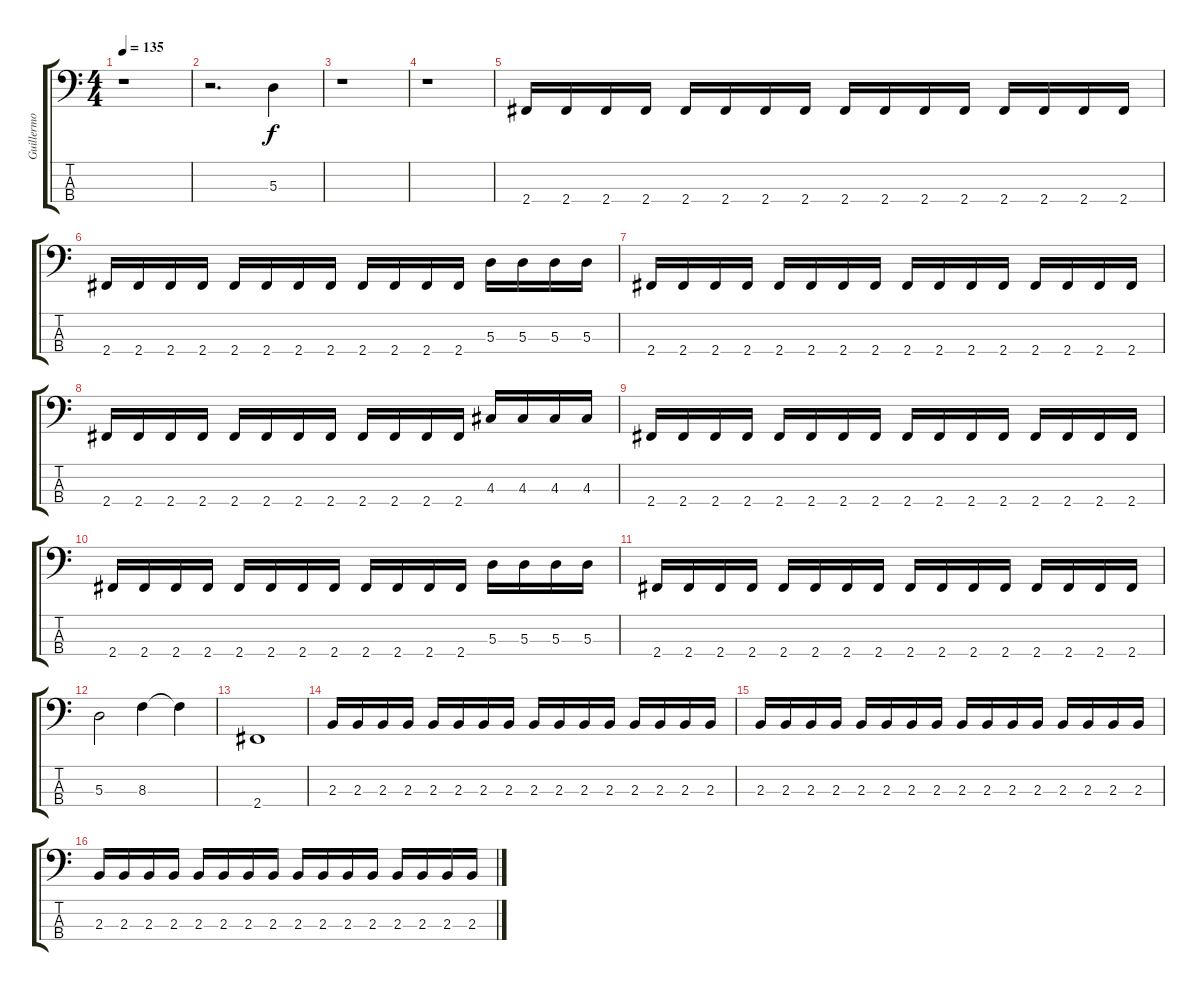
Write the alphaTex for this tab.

\track ("Guillermo Sánchez" "Guillermo ") {instrument electricbasspick}
\staff {score tabs}
\tuning (G2 D2 A1 E1) {hide}
\ts (4 4)
\tempo 135
\clef f4
\ks c
r.1{dy f} |
r.2{d} 5.3.4 |
r.1 |
r.1 |
2.4.16 2.4.16 2.4.16 2.4.16 2.4.16 2.4.16 2.4.16 2.4.16 2.4.16 2.4.16 2.4.16 2.4.16 2.4.16 2.4.16 2.4.16 2.4.16 |
2.4.16 2.4.16 2.4.16 2.4.16 2.4.16 2.4.16 2.4.16 2.4.16 2.4.16 2.4.16 2.4.16 2.4.16 5.3.16 5.3.16 5.3.16 5.3.16 |
2.4.16 2.4.16 2.4.16 2.4.16 2.4.16 2.4.16 2.4.16 2.4.16 2.4.16 2.4.16 2.4.16 2.4.16 2.4.16 2.4.16 2.4.16 2.4.16 |
2.4.16 2.4.16 2.4.16 2.4.16 2.4.16 2.4.16 2.4.16 2.4.16 2.4.16 2.4.16 2.4.16 2.4.16 4.3.16 4.3.16 4.3.16 4.3.16 |
2.4.16 2.4.16 2.4.16 2.4.16 2.4.16 2.4.16 2.4.16 2.4.16 2.4.16 2.4.16 2.4.16 2.4.16 2.4.16 2.4.16 2.4.16 2.4.16 |
2.4.16 2.4.16 2.4.16 2.4.16 2.4.16 2.4.16 2.4.16 2.4.16 2.4.16 2.4.16 2.4.16 2.4.16 5.3.16 5.3.16 5.3.16 5.3.16 |
2.4.16 2.4.16 2.4.16 2.4.16 2.4.16 2.4.16 2.4.16 2.4.16 2.4.16 2.4.16 2.4.16 2.4.16 2.4.16 2.4.16 2.4.16 2.4.16 |
5.3.2 8.3.4 8.3{t}.4 |
2.4.1 |
2.3.16 2.3.16 2.3.16 2.3.16 2.3.16 2.3.16 2.3.16 2.3.16 2.3.16 2.3.16 2.3.16 2.3.16 2.3.16 2.3.16 2.3.16 2.3.16 |
2.3.16 2.3.16 2.3.16 2.3.16 2.3.16 2.3.16 2.3.16 2.3.16 2.3.16 2.3.16 2.3.16 2.3.16 2.3.16 2.3.16 2.3.16 2.3.16 |
2.3.16 2.3.16 2.3.16 2.3.16 2.3.16 2.3.16 2.3.16 2.3.16 2.3.16 2.3.16 2.3.16 2.3.16 2.3.16 2.3.16 2.3.16 2.3.16
